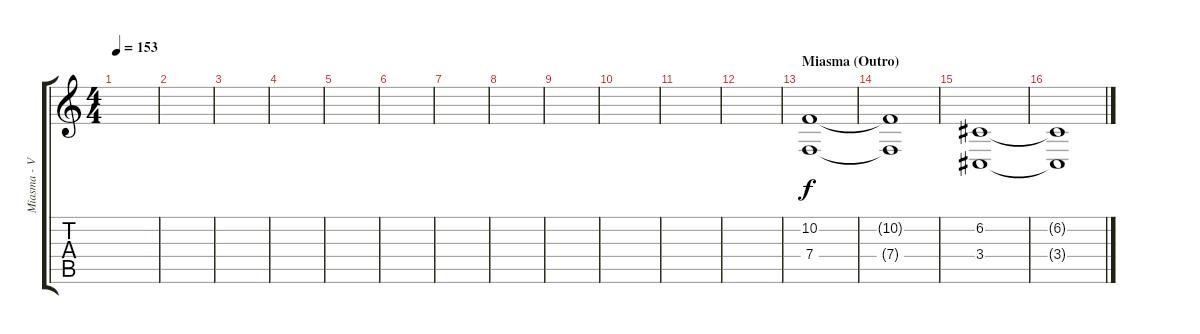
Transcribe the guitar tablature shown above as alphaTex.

\track ("Miasma - Violin (Violin)" "Miasma - V") {instrument violin}
\staff {score tabs}
\tuning (C4 G3 Eb3 Bb2 F2 C2) {hide}
\ts (4 4)
\tempo 153
\clef g2
\ks c
|
|
|
|
|
|
|
|
|
|
|
|
\section ("" "Miasma (Outro)")
(10.2 7.4).1 |
(10.2{t} 7.4{t}).1 |
(6.2 3.4).1 |
(6.2{t} 3.4{t}).1
